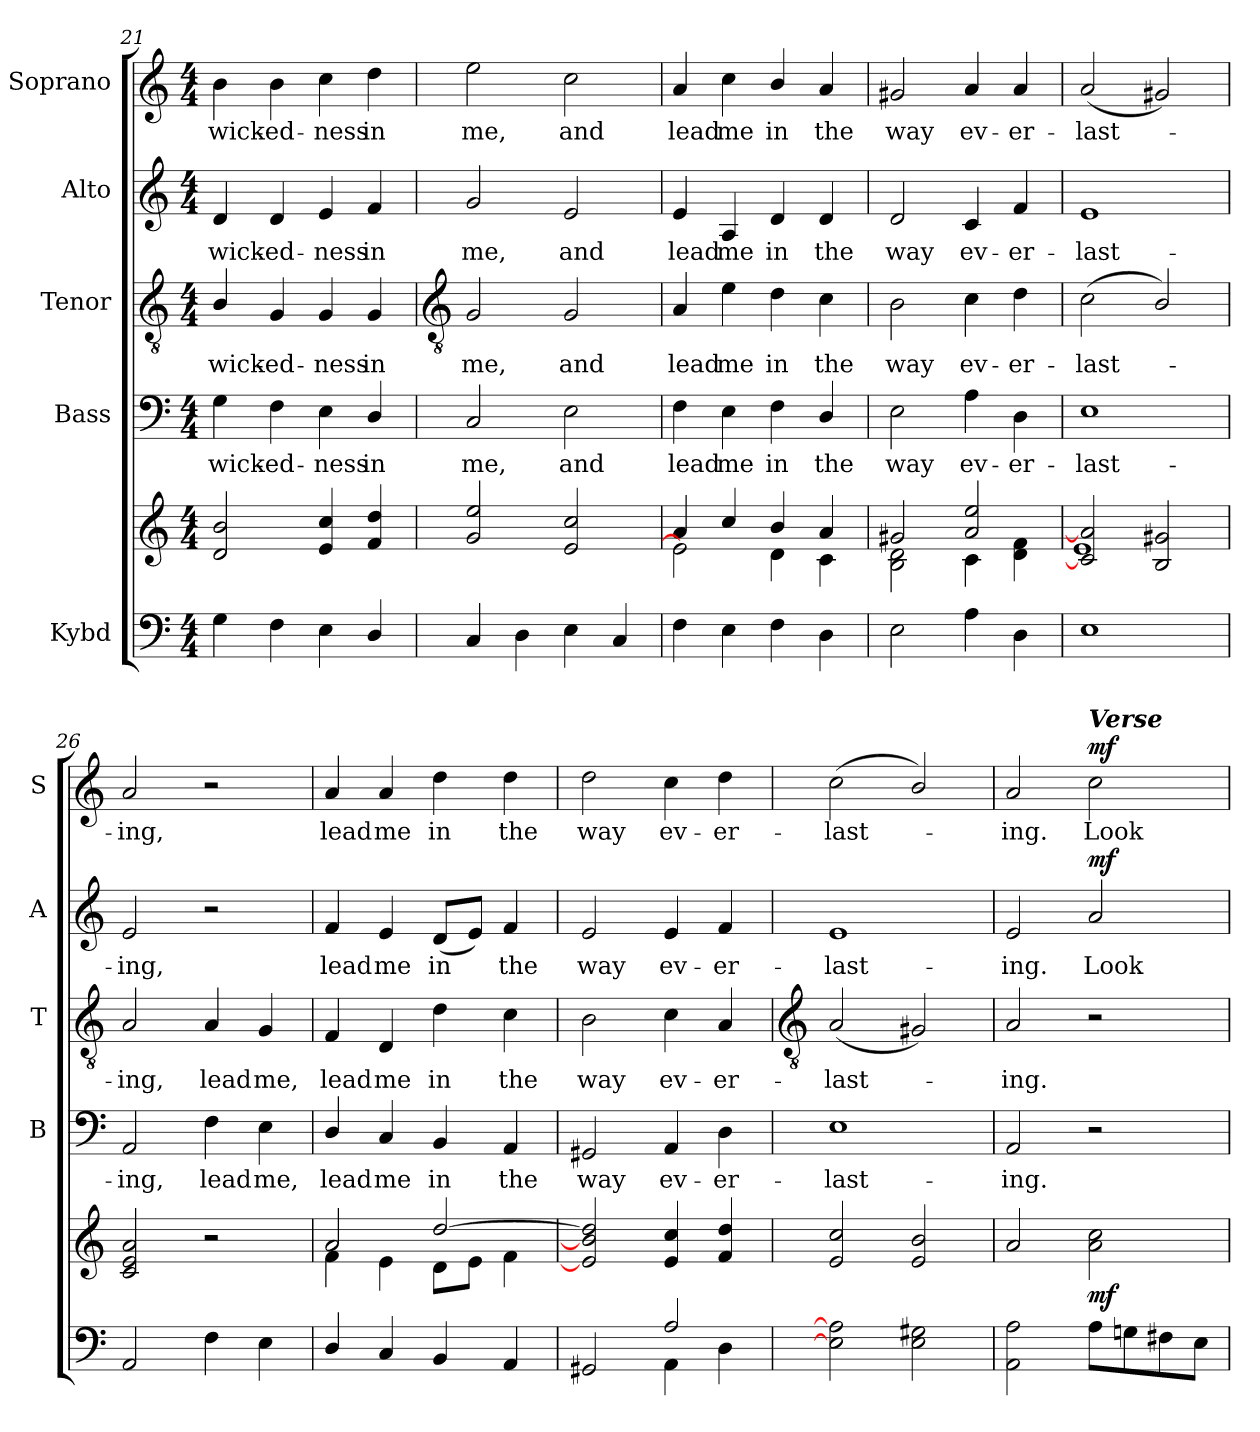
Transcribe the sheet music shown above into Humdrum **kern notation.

**kern	**kern	**dynam	**kern	**text	**kern	**text	**kern	**text	**dynam	**kern	**text	**dynam
*part5	*part5	*part5	*part4	*part4	*part3	*part3	*part2	*part2	*part2	*part1	*part1	*part1
*staff6	*staff5	*staff5/6	*staff4	*staff4	*staff3	*staff3	*staff2	*staff2	*staff2	*staff1	*staff1	*staff1
*I"Kybd	*	*	*I"Bass	*	*I"Tenor	*	*I"Alto	*	*	*I"Soprano	*	*
*	*	*	*I'B	*	*I'T	*	*I'A	*	*	*I'S	*	*
*clefF4	*clefG2	*	*clefF4	*	*clefGv2	*	*clefG2	*	*	*clefG2	*	*
*k[]	*k[]	*	*k[]	*	*k[]	*	*k[]	*	*	*k[]	*	*
*C:	*C:	*	*C:	*	*C:	*	*C:	*	*	*C:	*	*
*M4/4	*M4/4	*	*M4/4	*	*M4/4	*	*M4/4	*	*	*M4/4	*	*
=21	=21	=21	=21	=21	=21	=21	=21	=21	=21	=21	=21	=21
*	*^	*	*	*	*	*	*	*	*	*	*	*
!	!	!	!	!	!LO:LY:b	!	!LO:LY:b	!	!LO:LY:b	!	!	!LO:LY:b	!
4G	2d/ 2b/	2ryy	.	4G	wick-	4B/	wick-	4d	wick-	.	4b	wick-	.
!	!	!	!	!	!LO:LY:b	!	!LO:LY:b	!	!LO:LY:b	!	!	!LO:LY:b	!
4F	.	.	.	4F	-ed-	4G	-ed-	4d	-ed-	.	4b	-ed-	.
!	!	!	!	!	!LO:LY:b	!	!LO:LY:b	!	!LO:LY:b	!	!	!LO:LY:b	!
4E	4e/ 4cc/	2ryy	.	4E	-ness	4G	-ness	4e	-ness	.	4cc	-ness	.
!	!	!	!	!	!LO:LY:b	!	!LO:LY:b	!	!LO:LY:b	!	!	!LO:LY:b	!
4D/	4f/ 4dd/	.	.	4D/	in	4G	in	4f	in	.	4dd	in	.
!!LO:LB:g=z
=22	=22	=22	=22	=22	=22	=22	=22	=22	=22	=22	=22	=22	=22
*	*	*	*	*	*	*clefGv2	*	*	*	*	*	*	*
!	!	!	!	!	!LO:LY:b	!	!LO:LY:b	!	!LO:LY:b	!	!	!LO:LY:b	!
4C	2g/ 2ee/	2ryy	.	2C	me,	2G	me,	2g	me,	.	2ee	me,	.
4D	.	.	.	.	.	.	.	.	.	.	.	.	.
!	!	!	!	!	!LO:LY:b	!	!LO:LY:b	!	!LO:LY:b	!	!	!LO:LY:b	!
4E	2e/ 2cc/	2ryy	.	2E	and	2G	and	2e	and	.	2cc	and	.
4C	.	.	.	.	.	.	.	.	.	.	.	.	.
=23	=23	=23	=23	=23	=23	=23	=23	=23	=23	=23	=23	=23	=23
!	!	!	!	!	!LO:LY:b	!	!LO:LY:b	!	!LO:LY:b	!	!	!LO:LY:b	!
4F	4a/	2e\]	.	4F	lead	4A	lead	4e	lead	.	4a	lead	.
!	!	!	!	!	!LO:LY:b	!	!LO:LY:b	!	!LO:LY:b	!	!	!LO:LY:b	!
4E	4cc/	.	.	4E	me	4e	me	4A	me	.	4cc	me	.
!	!	!	!	!	!LO:LY:b	!	!LO:LY:b	!	!LO:LY:b	!	!	!LO:LY:b	!
4F	4b/	4d\	.	4F	in	4d	in	4d	in	.	4b/	in	.
!	!	!	!	!	!LO:LY:b	!	!LO:LY:b	!	!LO:LY:b	!	!	!LO:LY:b	!
4D	4a/	4c\	.	4D/	the	4c	the	4d	the	.	4a	the	.
=24	=24	=24	=24	=24	=24	=24	=24	=24	=24	=24	=24	=24	=24
!	!	!	!	!	!LO:LY:b	!	!LO:LY:b	!	!LO:LY:b	!	!	!LO:LY:b	!
2E	2g#X/	2B\ 2d\	.	2E	way	2B	way	2d	way	.	2g#X	way	.
!	!	!	!	!	!LO:LY:b	!	!LO:LY:b	!	!LO:LY:b	!	!	!LO:LY:b	!
4A	2a/ 2ee/	4c\	.	4A	ev-	4c	ev-	4c	ev-	.	4a	ev-	.
!	!	!	!	!	!LO:LY:b	!	!LO:LY:b	!	!LO:LY:b	!	!	!LO:LY:b	!
4D	.	4d\ 4f\	.	4D	-er-	4d	-er-	4f	-er-	.	4a	-er-	.
=25	=25	=25	=25	=25	=25	=25	=25	=25	=25	=25	=25	=25	=25
!	!	!	!	!	!LO:LY:b	!	!LO:LY:b	!	!LO:LY:b	!	!	!LO:LY:b	!
1E	2c/] 2a/]	1e\	.	1E	-last-	(>2c	-last-	1e	-last-	.	(<2a	-last-	.
.	2B/ 2g#X/	.	.	.	.	2B/)	.	.	.	.	2g#X)	.	.
=26	=26	=26	=26	=26	=26	=26	=26	=26	=26	=26	=26	=26	=26
!	!	!	!	!	!LO:LY:b	!	!LO:LY:b	!	!LO:LY:b	!	!	!LO:LY:b	!
2AA	2c/ 2e/ 2a/	2ryy	.	2AA	-ing,	2A	ing,	2e	-ing,	.	2a	ing,	.
!	!	!	!	!	!LO:LY:b	!	!LO:LY:b	!	!	!	!	!	!
4F	2r	2ryy	.	4F	lead	4A	lead	2r	.	.	2r	.	.
!	!	!	!	!	!LO:LY:b	!	!LO:LY:b	!	!	!	!	!	!
4E	.	.	.	4E	me,	4G	me,	.	.	.	.	.	.
=27	=27	=27	=27	=27	=27	=27	=27	=27	=27	=27	=27	=27	=27
!	!	!	!	!	!LO:LY:b	!	!LO:LY:b	!	!LO:LY:b	!	!	!LO:LY:b	!
4D/	2a/	4f\	.	4D/	lead	4F	lead	4f	lead	.	4a	lead	.
!	!	!	!	!	!LO:LY:b	!	!LO:LY:b	!	!LO:LY:b	!	!	!LO:LY:b	!
4C	.	4e\	.	4C	me	4D	me	4e	me	.	4a	me	.
!	!	!	!	!	!LO:LY:b	!	!LO:LY:b	!	!LO:LY:b	!	!	!LO:LY:b	!
4BB	[2dd/	8d\L	.	4BB	in	4d	in	(<8dL	in	.	4dd	in	.
.	.	8e\J	.	.	.	.	.	8eJ)	.	.	.	.	.
!	!	!	!	!	!LO:LY:b	!	!LO:LY:b	!	!LO:LY:b	!	!	!LO:LY:b	!
4AA	.	4f\	.	4AA	the	4c	the	4f	the	.	4dd	the	.
=28	=28	=28	=28	=28	=28	=28	=28	=28	=28	=28	=28	=28	=28
*^	*	*	*	*	*	*	*	*	*	*	*	*	*
!	!	!	!	!	!	!LO:LY:b	!	!LO:LY:b	!	!LO:LY:b	!	!	!LO:LY:b	!
2ryy	2GG#X	2e/] 2b/] 2dd/]	2ryy	.	2GG#X	way	2B	way	2e	way	.	2dd	way	.
!	!	!	!	!	!	!LO:LY:b	!	!LO:LY:b	!	!LO:LY:b	!	!	!LO:LY:b	!
2A/	4AA\	4e/ 4cc/	2ryy	.	4AA	ev-	4c	ev-	4e	ev-	.	4cc	ev-	.
!	!	!	!	!	!	!LO:LY:b	!	!LO:LY:b	!	!LO:LY:b	!	!	!LO:LY:b	!
.	4D	4f/ 4dd/	.	.	4D	-er-	4A	-er-	4f	-er-	.	4dd	-er-	.
*v	*v	*	*	*	*	*	*	*	*	*	*	*	*	*
*	*v	*v	*	*	*	*	*	*	*	*	*	*	*
!!LO:LB:g=z
=29	=29	=29	=29	=29	=29	=29	=29	=29	=29	=29	=29	=29
*	*	*	*	*	*clefGv2	*	*	*	*	*	*	*
*^	*	*	*	*	*	*	*	*	*	*	*	*
!	!	!	!	!	!LO:LY:b	!	!LO:LY:b	!	!LO:LY:b	!	!	!LO:LY:b	!
*v	*v	*	*	*	*	*	*	*	*	*	*	*	*
2E] 2A]	2e 2cc	.	1E	-last-	(<2A	-last-	1e	-last-	.	(>2cc	-last-	.
2E 2G#X	2e 2b	.	.	.	2G#X)	.	.	.	.	2b/)	.	.
=30	=30	=30	=30	=30	=30	=30	=30	=30	=30	=30	=30	=30
!	!	!	!	!LO:LY:b	!	!LO:LY:b	!	!LO:LY:b	!	!	!LO:LY:b	!
2AA 2A	2a	.	2AA	-ing.	2A	ing.	2e	-ing.	.	2a	ing.	.
!	!	!	!	!	!	!	!	!	!	!LO:TX:a:Bi:t=Verse	!	!
!	!	!LO:DY:b	!	!	!	!	!	!LO:LY:b	!LO:DY:b	!	!LO:LY:b	!LO:DY:b
8AL	2a 2cc	mf	2r	.	2r	.	2a	Look	mf	2cc	Look	mf
8Gn	.	.	.	.	.	.	.	.	.	.	.	.
8F#X	.	.	.	.	.	.	.	.	.	.	.	.
8EJ	.	.	.	.	.	.	.	.	.	.	.	.
=	=	=	=	=	=	=	=	=	=	=	=	=
*-	*-	*-	*-	*-	*-	*-	*-	*-	*-	*-	*-	*-
